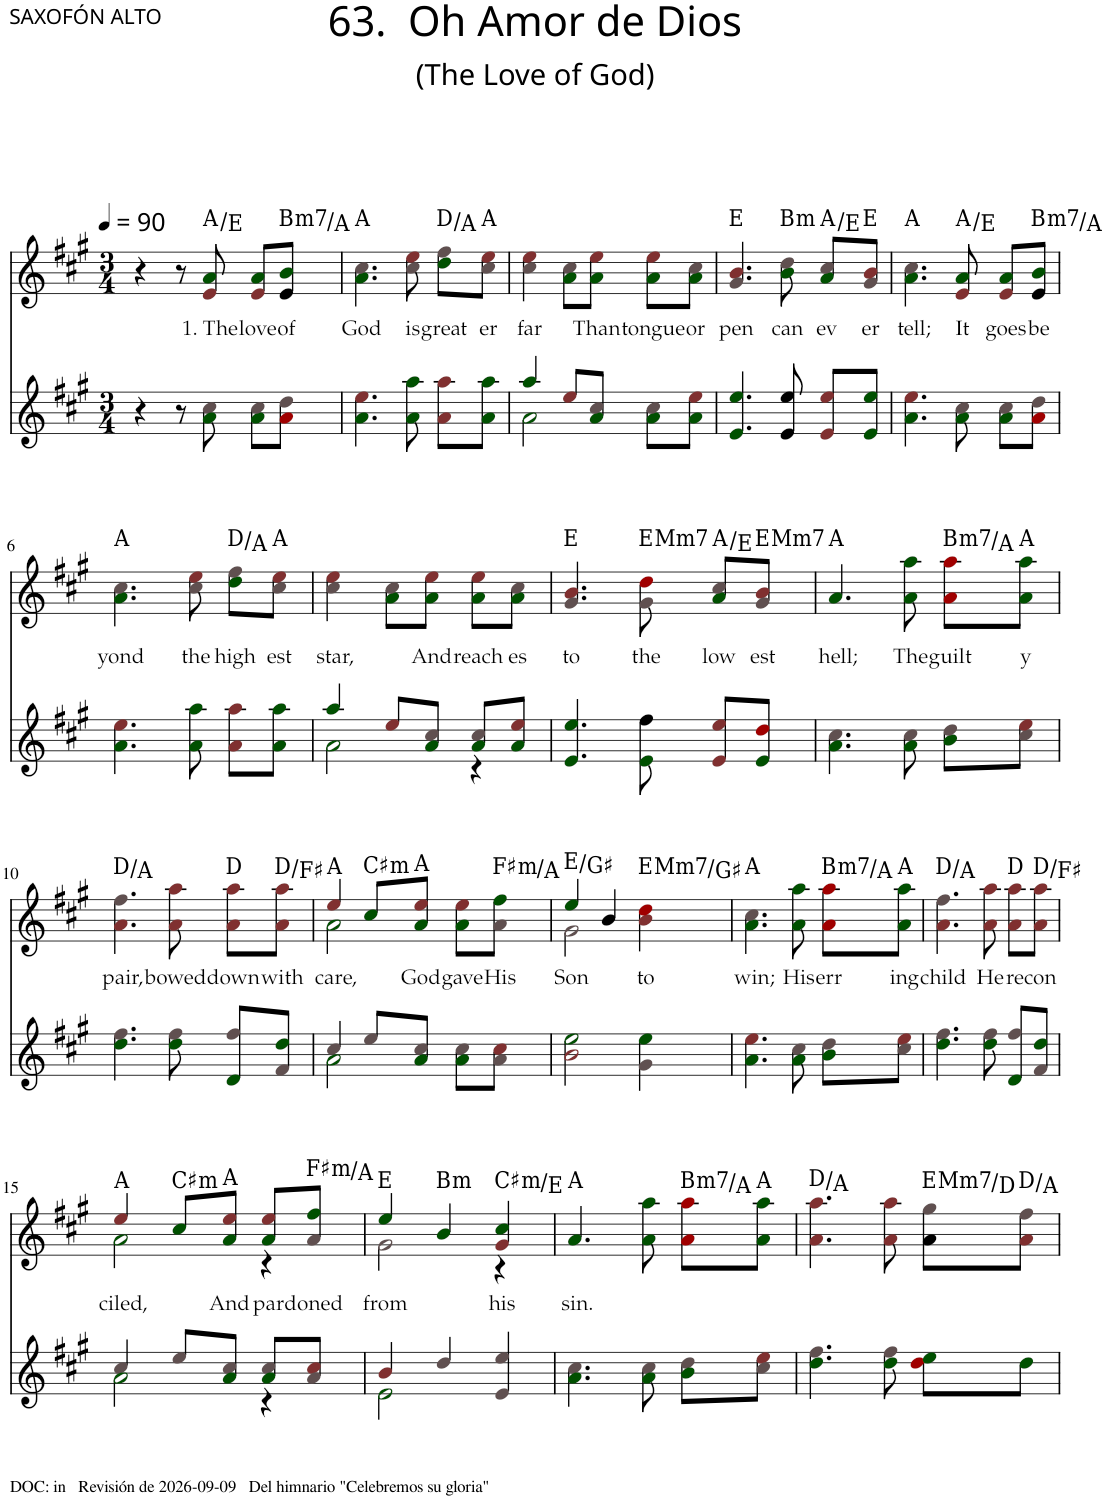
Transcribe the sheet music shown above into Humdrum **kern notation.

**kern	**kern	**text	**harte
*part2	*part1	*part1	*part1
*staff2	*staff1	*staff1	*
*I"Violoncellos, Bass	*I"Piano, Treble	*	*
*	*I'Pno	*	*
*clefG2	*clefG2	*	*
*k[f#c#g#]	*k[f#c#g#]	*	*
*M3/4	*M3/4	*	*
*MM90	*MM90	*	*
=1	=1	=1	=1
4r	4r	.	.
8r	8r	.	.
!	!	!LO:LY:b	!
8ai\ 8cc#j\	8eZ/ 8ai/	1. The	A:maj/5
!	!	!LO:LY:b	!LO:H:kt=N.C.
8ai\ 8cc#j\L	8eZ/ 8ai/L	love	N
!	!	!LO:LY:b	!LO:H:kt=m7
8aV\ 8ddj\J	8e/ 8bi/J	of	B:min7/b7
=2	=2	=2	=2
!	!	!LO:LY:b	!
4.ai\ 4.eeZ\	4.ai\ 4.cc#j\	God	A:maj
!	!	!LO:LY:b	!LO:H:kt=N.C.
8ai\ 8aai\	8cc#j\ 8eeZ\	is	N
!	!	!LO:LY:b	!
8aZ\ 8aaZ\L	8ddi\ 8ff#j\L	great	D:maj/5
!	!	!LO:LY:b	!
8ai\ 8aai\J	8cc#j\ 8eeZ\J	er	A:maj
=3	=3	=3	=3
*^	*	*	*
!	!	!	!LO:LY:b	!LO:H:kt=N.C.
4aai/	2ai\	4cc#j\ 4eeZ\	far	N
!	!	!	!	!LO:H:kt=N.C.
8eeZ/L	.	8ai\ 8cc#j\L	.	N
!	!	!	!LO:LY:b	!LO:H:kt=N.C.
8ai/ 8cc#j/J	.	8ai\ 8eeZ\J	Than	N
!	!	!	!LO:LY:b	!LO:H:kt=N.C.
8ai\ 8cc#j\L	4ryy	8ai\ 8eeZ\L	tongue	N
!	!	!	!LO:LY:b	!LO:H:kt=N.C.
8ai\ 8eeZ\J	.	8ai\ 8cc#j\J	or	N
*v	*v	*	*	*
=4	=4	=4	=4
!	!	!LO:LY:b	!
4.ei/ 4.eei/	4.g#j/ 4.bZ/	pen	E:maj
!	!	!LO:LY:b	!LO:H:kt=m
8e/ 8ee/	8bi\ 8ddj\	can	B:min
!	!	!LO:LY:b	!
8eZ/ 8eeZ/L	8ai/ 8cc#j/L	ev	A:maj/5
!	!	!LO:LY:b	!
8ei/ 8eei/J	8g#j/ 8bZ/J	er	E:maj
=5	=5	=5	=5
!	!	!LO:LY:b	!
4.ai\ 4.eeZ\	4.ai\ 4.cc#j\	tell;	A:maj
!	!	!LO:LY:b	!
8ai\ 8cc#j\	8eZ/ 8ai/	It	A:maj/5
!	!	!LO:LY:b	!LO:H:kt=N.C.
8ai\ 8cc#j\L	8eZ/ 8ai/L	goes	N
!	!	!LO:LY:b	!LO:H:kt=m7
8aV\ 8ddj\J	8e/ 8bi/J	be	B:min7/b7
!!LO:LB:g=z
=6	=6	=6	=6
!	!	!LO:LY:b	!
4.ai\ 4.eeZ\	4.ai\ 4.cc#j\	yond	A:maj
!	!	!LO:LY:b	!LO:H:kt=N.C.
8ai\ 8aai\	8cc#j\ 8eeZ\	the	N
!	!	!LO:LY:b	!
8aZ\ 8aaZ\L	8ddi\ 8ff#j\L	high	D:maj/5
!	!	!LO:LY:b	!
8ai\ 8aai\J	8cc#j\ 8eeZ\J	est	A:maj
=7	=7	=7	=7
*^	*	*	*
!	!	!	!LO:LY:b	!LO:H:kt=N.C.
4aai/	2ai\	4cc#j\ 4eeZ\	star,	N
!	!	!	!	!LO:H:kt=N.C.
8eeZ/L	.	8ai\ 8cc#j\L	.	N
!	!	!	!LO:LY:b	!LO:H:kt=N.C.
8ai/ 8cc#j/J	.	8ai\ 8eeZ\J	And	N
!	!	!	!LO:LY:b	!LO:H:kt=N.C.
8ai/ 8cc#j/L	4r	8ai\ 8eeZ\L	reach	N
!	!	!	!LO:LY:b	!LO:H:kt=N.C.
8ai/ 8eeZ/J	.	8ai\ 8cc#j\J	es	N
*v	*v	*	*	*
=8	=8	=8	=8
!	!	!LO:LY:b	!
4.ei/ 4.eei/	4.g#j/ 4.bZ/	to	E:maj
!	!	!LO:LY:b	!LO:H:kt=M
8ei\ 8ff#\	8g#j\ 8ddV\	the	E:maj
!	!	!LO:LY:b	!
8eZ/ 8eeZ/L	8ai/ 8cc#j/L	low	A:maj/5
!	!	!LO:LY:b	!LO:H:kt=M
8ei/ 8ddV/J	8g#j/ 8bZ/J	est	E:maj
=9	=9	=9	=9
!	!	!LO:LY:b	!
4.ai\ 4.cc#j\	4.ai/	hell;	A:maj
!	!	!LO:LY:b	!LO:H:kt=N.C.
8ai\ 8cc#j\	8ai\ 8aai\	The	N
!	!	!LO:LY:b	!LO:H:kt=m7
8bi\ 8ddj\L	8aV\ 8aaV\L	guilt	B:min7/b7
!	!	!LO:LY:b	!
8cc#j\ 8eeZ\J	8ai\ 8aai\J	y	A:maj
!!LO:LB:g=z
=10	=10	=10	=10
!	!	!LO:LY:b	!
4.ddi\ 4.ff#j\	4.aZ\ 4.ff#j\	pair,	D:maj/5
!	!	!LO:LY:b	!LO:H:kt=N.C.
8ddi\ 8ff#j\	8aZ\ 8aaZ\	bowed	N
!	!	!LO:LY:b	!
8di/ 8ff#j/L	8aZ\ 8aaZ\L	down	D:maj
!	!	!LO:LY:b	!
8f#j/ 8ddi/J	8aZ\ 8aaZ\J	with	D:maj/3
=11	=11	=11	=11
*^	*	*	*
!	!	!	!LO:LY:b	!
*	*	*^	*	*
4cc#j/	2ai\	4eeZ/	2ai\	care,	A:maj
!	!	!	!	!	!LO:H:kt=m
8eej/L	.	8cc#i/L	.	.	C#:min
!	!	!	!	!LO:LY:b	!
8ai/ 8cc#j/J	.	8ai/ 8eeZ/J	.	God	A:maj
!	!	!	!	!LO:LY:b	!LO:H:kt=N.C.
8ai\ 8cc#j\L	4ryy	8ai\ 8eeZ\L	4ryy	gave	N
!	!	!	!	!LO:LY:b	!LO:H:kt=m
8aj\ 8cc#Z\J	.	8aj\ 8ff#i\J	.	His	F#:min/b3
*v	*v	*	*	*	*
=12	=12	=12	=12	=12
!	!	!	!LO:LY:b	!
2bZ\ 2eei\	4eei/	2g#j\	Son	E:maj/3
.	4b/	.	.	.
!	!	!	!LO:LY:b	!LO:H:kt=M
4g#j\ 4eei\	4bZ\ 4ddV\	4ryy	to	E:maj/3
=13	=13	=13	=13	=13
!	!	!	!LO:LY:b	!
*	*v	*v	*	*
4.ai\ 4.eeZ\	4.ai\ 4.cc#j\	win;	A:maj
!	!	!LO:LY:b	!LO:H:kt=N.C.
8ai\ 8cc#j\	8ai\ 8aai\	His	N
!	!	!LO:LY:b	!LO:H:kt=m7
8bi\ 8ddj\L	8aV\ 8aaV\L	err	B:min7/b7
!	!	!LO:LY:b	!
8cc#j\ 8eeZ\J	8ai\ 8aai\J	ing	A:maj
=14	=14	=14	=14
!	!	!LO:LY:b	!
4.ddi\ 4.ff#j\	4.aZ\ 4.ff#j\	child	D:maj/5
!	!	!LO:LY:b	!LO:H:kt=N.C.
8ddi\ 8ff#j\	8aZ\ 8aaZ\	He	N
!	!	!LO:LY:b	!
8di/ 8ff#j/L	8aZ\ 8aaZ\L	re	D:maj
!	!	!LO:LY:b	!
8f#j/ 8ddi/J	8aZ\ 8aaZ\J	con	D:maj/3
!!LO:LB:g=z
=15	=15	=15	=15
*^	*	*	*
!	!	!	!LO:LY:b	!
*	*	*^	*	*
4cc#j/	2ai\	4eeZ/	2ai\	ciled,	A:maj
!	!	!	!	!	!LO:H:kt=m
8eej/L	.	8cc#i/L	.	.	C#:min
!	!	!	!	!LO:LY:b	!
8ai/ 8cc#j/J	.	8ai/ 8eeZ/J	.	And	A:maj
!	!	!	!	!LO:LY:b	!LO:H:kt=N.C.
8ai/ 8cc#j/L	4r	8ai/ 8eeZ/L	4r	par	N
!	!	!	!	!LO:LY:b	!LO:H:kt=m
8aj/ 8cc#Z/J	.	8aj/ 8ff#i/J	.	doned	F#:min/b3
=16	=16	=16	=16	=16	=16
!	!	!	!	!LO:LY:b	!
4bZ/	2ei\	4eei/	2g#j\	from	E:maj
!	!	!	!	!	!LO:H:kt=m
4ddj/	.	4bi/	.	.	B:min
!	!	!	!	!LO:LY:b	!LO:H:kt=m
4ej/ 4eej/	4ryy	4g#Z/ 4cc#i/	4r	his	C#:min/b3
=17	=17	=17	=17	=17	=17
!	!	!	!	!LO:LY:b	!
*v	*v	*	*	*	*
*	*v	*v	*	*
4.ai\ 4.cc#j\	4.ai/	sin.	A:maj
!	!	!	!LO:H:kt=N.C.
8ai\ 8cc#j\	8ai\ 8aai\	.	N
!	!	!	!LO:H:kt=m7
8bi\ 8ddj\L	8aV\ 8aaV\L	.	B:min7/b7
8cc#j\ 8eeZ\J	8ai\ 8aai\J	.	A:maj
=18	=18	=18	=18
4.ddi\ 4.ff#j\	4.aZ\ 4.aaZ\	.	D:maj/5
!	!	!	!LO:H:kt=N.C.
8ddi\ 8ff#j\	8aZ\ 8aaZ\	.	N
!	!	!	!LO:H:kt=M
8ddV\ 8eei\L	8a\ 8gg#j\L	.	E:maj/b7
8ddi\J	8aZ\ 8ff#j\J	.	D:maj/5
=	=	=	=
*-	*-	*-	*-
